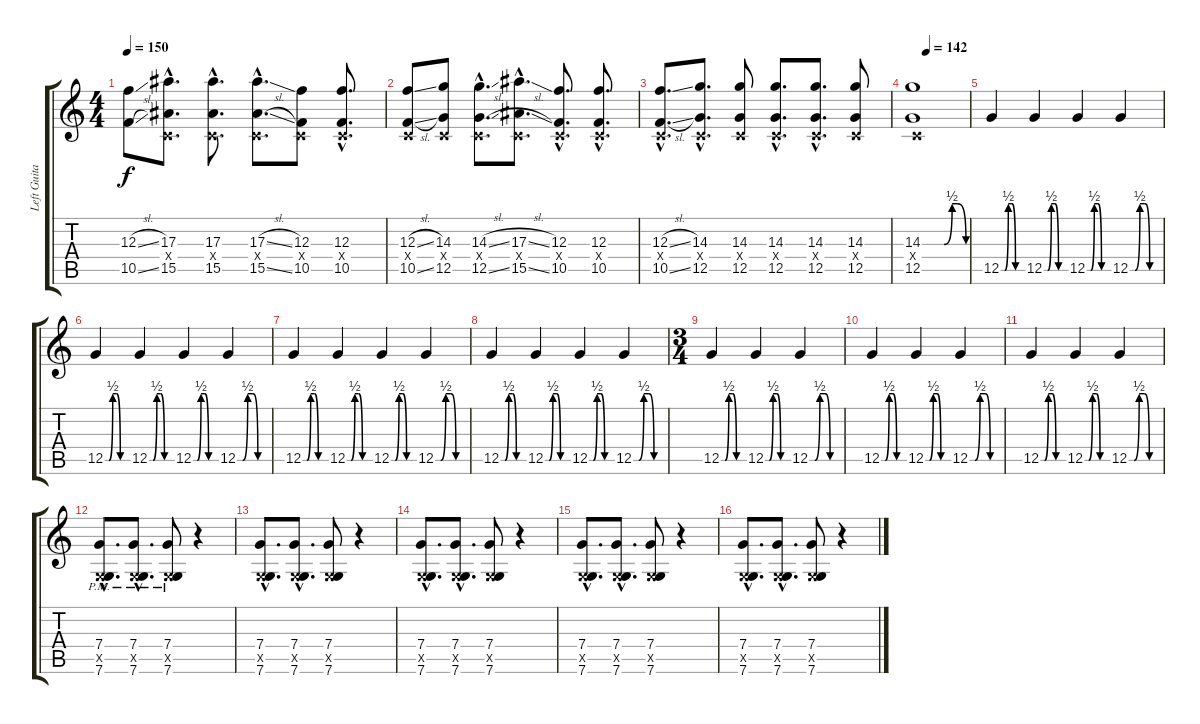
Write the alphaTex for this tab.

\track ("Left Guitar" "Left Guita") {instrument distortionguitar}
\staff {score tabs}
\tuning (D4 A3 F3 C3 G2 C2) {hide}
\ts (4 4)
\tempo 150
\clef g2
\ks c
(12.3{sl t} 10.5{sl t}).8{dy f} (17.3{hac} 0.4{hac x} 15.5{hac}).8{d} (17.3{hac} 0.4{hac x} 15.5{hac}).8{d} (17.3{sl hac} 0.4{hac x} 15.5{sl hac}).8{d} (12.3 0.4{x} 10.5).8 (12.3{hac} 0.4{hac x} 10.5{hac}).8{d} |
(12.3{sl} 0.4{x} 10.5{sl}).8 (14.3 0.4{x} 12.5).8 (14.3{sl hac} 0.4{hac x} 12.5{sl hac}).8{d} (17.3{sl hac} 0.4{hac x} 15.5{sl hac}).8{d} (12.3{hac} 0.4{hac x} 10.5{hac}).8{d} (12.3{hac} 0.4{hac x} 10.5{hac}).8{d} |
(12.3{sl hac} 0.4{hac x} 10.5{sl hac}).8{d} (14.3{hac} 0.4{hac x} 12.5{hac}).8{d} (14.3 0.4{x} 12.5).8 (14.3{hac} 0.4{hac x} 12.5{hac}).8{d} (14.3{hac} 0.4{hac x} 12.5{hac}).8{d} (14.3 0.4{x} 12.5).8 |
\tempo (142 0.25)
(14.3{be (custom 0 0 30 0 41 2 48 2 60 0)} 0.4{x} 12.5).1 |
12.5{be (custom 0 0 10 0 20 2 30 2 40 0 60 0)}.4 12.5{be (custom 0 0 10 0 20 2 30 2 40 0 60 0)}.4 12.5{be (custom 0 0 10 0 20 2 30 2 40 0 60 0)}.4 12.5{be (custom 0 0 10 0 20 2 30 2 40 0 60 0)}.4 |
12.5{be (custom 0 0 10 0 20 2 30 2 40 0 60 0)}.4 12.5{be (custom 0 0 10 0 20 2 30 2 40 0 60 0)}.4 12.5{be (custom 0 0 10 0 20 2 30 2 40 0 60 0)}.4 12.5{be (custom 0 0 10 0 20 2 30 2 40 0 60 0)}.4 |
12.5{be (custom 0 0 10 0 20 2 30 2 40 0 60 0)}.4 12.5{be (custom 0 0 10 0 20 2 30 2 40 0 60 0)}.4 12.5{be (custom 0 0 10 0 20 2 30 2 40 0 60 0)}.4 12.5{be (custom 0 0 10 0 20 2 30 2 40 0 60 0)}.4 |
12.5{be (custom 0 0 10 0 20 2 30 2 40 0 60 0)}.4 12.5{be (custom 0 0 10 0 20 2 30 2 40 0 60 0)}.4 12.5{be (custom 0 0 10 0 20 2 30 2 40 0 60 0)}.4 12.5{be (custom 0 0 10 0 20 2 30 2 40 0 60 0)}.4 |
\ts (3 4)
12.5{be (custom 0 0 10 0 20 2 30 2 40 0 60 0)}.4 12.5{be (custom 0 0 10 0 20 2 30 2 40 0 60 0)}.4 12.5{be (custom 0 0 10 0 20 2 30 2 40 0 60 0)}.4 |
12.5{be (custom 0 0 10 0 20 2 30 2 40 0 60 0)}.4 12.5{be (custom 0 0 10 0 20 2 30 2 40 0 60 0)}.4 12.5{be (custom 0 0 10 0 20 2 30 2 40 0 60 0)}.4 |
12.5{be (custom 0 0 10 0 20 2 30 2 40 0 60 0)}.4 12.5{be (custom 0 0 10 0 20 2 30 2 40 0 60 0)}.4 12.5{be (custom 0 0 10 0 20 2 30 2 40 0 60 0)}.4 |
(7.4{hac pm} 0.5{hac x} 7.6{hac pm}).8{d} (7.4{hac pm} 0.5{hac x} 7.6{hac pm}).8{d} (7.4{pm} 0.5{x} 7.6{pm}).8 r.4 |
(7.4{hac} 0.5{hac x} 7.6{hac}).8{d} (7.4{hac} 0.5{hac x} 7.6{hac}).8{d} (7.4 0.5{x} 7.6).8 r.4 |
(7.4{hac} 0.5{hac x} 7.6{hac}).8{d} (7.4{hac} 0.5{hac x} 7.6{hac}).8{d} (7.4 0.5{x} 7.6).8 r.4 |
(7.4{hac} 0.5{hac x} 7.6{hac}).8{d} (7.4{hac} 0.5{hac x} 7.6{hac}).8{d} (7.4 0.5{x} 7.6).8 r.4 |
(7.4{hac} 0.5{hac x} 7.6{hac}).8{d} (7.4{hac} 0.5{hac x} 7.6{hac}).8{d} (7.4 0.5{x} 7.6).8 r.4
